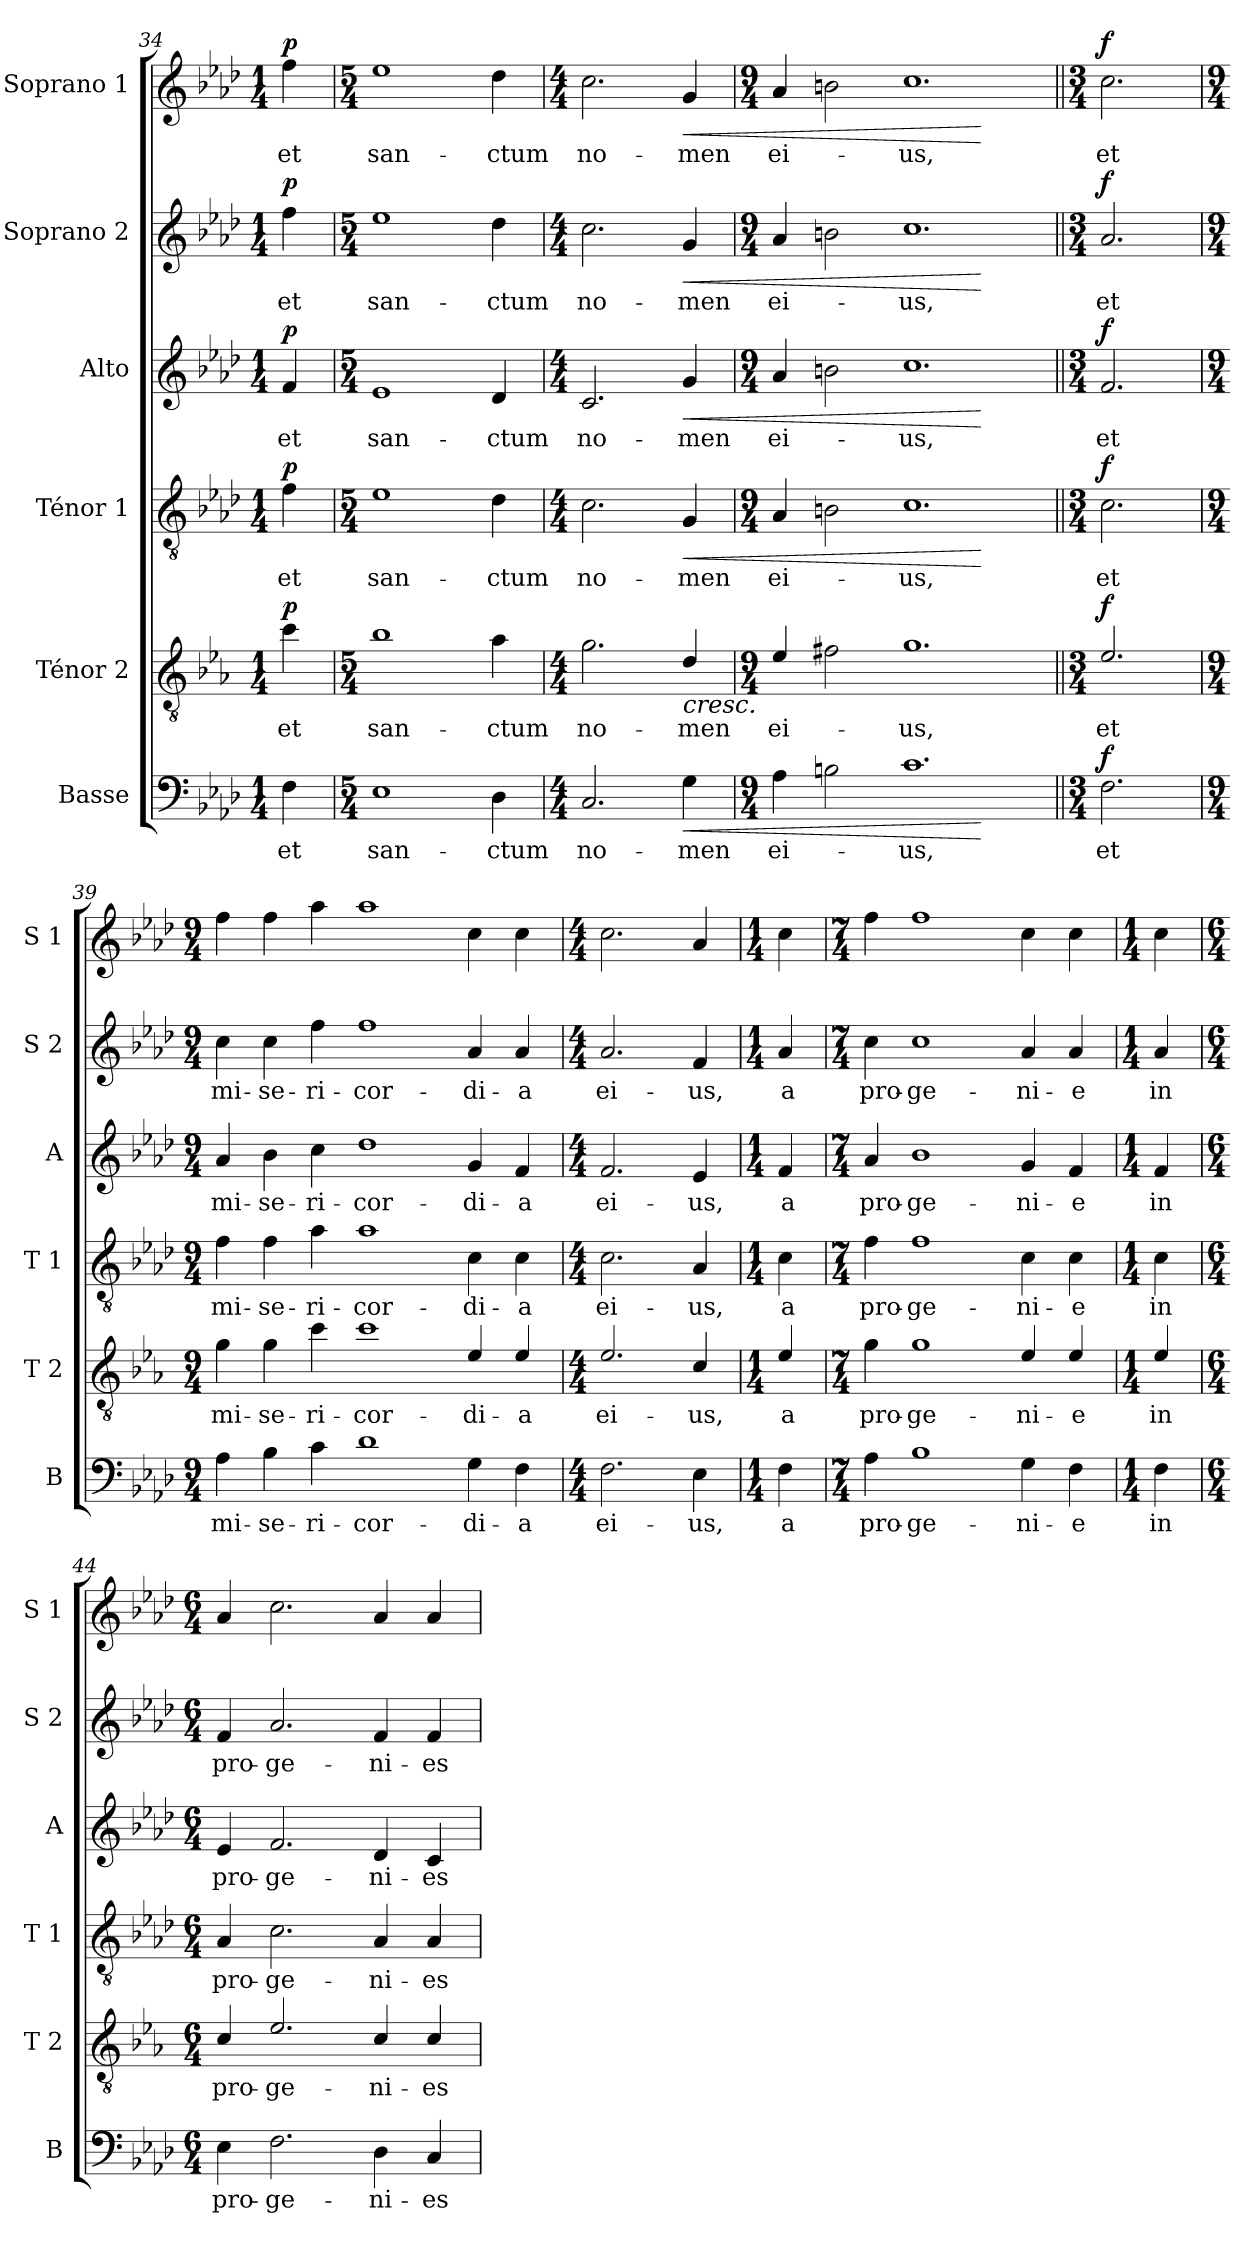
**kern	**text	**dynam	**kern	**text	**dynam	**kern	**text	**dynam	**kern	**text	**dynam	**kern	**text	**dynam	**kern	**text	**dynam
*part6	*part6	*part6	*part5	*part5	*part5	*part4	*part4	*part4	*part3	*part3	*part3	*part2	*part2	*part2	*part1	*part1	*part1
*staff6	*staff6	*staff6	*staff5	*staff5	*staff5	*staff4	*staff4	*staff4	*staff3	*staff3	*staff3	*staff2	*staff2	*staff2	*staff1	*staff1	*staff1
*I"Basse	*	*	*I"Ténor 2	*	*	*I"Ténor 1	*	*	*I"Alto	*	*	*I"Soprano 2	*	*	*I"Soprano 1	*	*
*I'B	*	*	*I'T 2	*	*	*I'T 1	*	*	*I'A	*	*	*I'S 2	*	*	*I'S 1	*	*
*clefF4	*	*	*clefGv2	*	*	*clefGv2	*	*	*clefG2	*	*	*clefG2	*	*	*clefG2	*	*
*	*	*	*ITrd4c7	*	*	*	*	*	*	*	*	*	*	*	*	*	*
*k[b-e-a-d-]	*	*	*k[b-e-a-d-]	*	*	*k[b-e-a-d-]	*	*	*k[b-e-a-d-]	*	*	*k[b-e-a-d-]	*	*	*k[b-e-a-d-]	*	*
*A-:	*	*	*A-:	*	*	*A-:	*	*	*A-:	*	*	*A-:	*	*	*A-:	*	*
*M1/4	*	*	*M1/4	*	*	*M1/4	*	*	*M1/4	*	*	*M1/4	*	*	*M1/4	*	*
=34	=34	=34	=34	=34	=34	=34	=34	=34	=34	=34	=34	=34	=34	=34	=34	=34	=34
!	!LO:LY:b	!	!	!LO:LY:b	!LO:DY:a	!	!LO:LY:b	!LO:DY:a	!	!LO:LY:b	!LO:DY:a	!	!LO:LY:b	!LO:DY:a	!	!LO:LY:b	!LO:DY:a
4F\	et	.	4f\	et	p	4f\	et	p	4f/	et	p	4ff\	et	p	4ff\	et	p
!!LO:PB:g=z
=35	=35	=35	=35	=35	=35	=35	=35	=35	=35	=35	=35	=35	=35	=35	=35	=35	=35
*M5/4	*	*	*M5/4	*	*	*M5/4	*	*	*M5/4	*	*	*M5/4	*	*	*M5/4	*	*
!	!LO:LY:b	!	!	!LO:LY:b	!	!	!LO:LY:b	!	!	!LO:LY:b	!	!	!LO:LY:b	!	!	!LO:LY:b	!
1E-	san-	.	1e-	san-	.	1e-	san-	.	1e-	san-	.	1ee-	san-	.	1ee-	san-	.
!	!LO:LY:b	!	!	!LO:LY:b	!	!	!LO:LY:b	!	!	!LO:LY:b	!	!	!LO:LY:b	!	!	!LO:LY:b	!
4D-\	-ctum	.	4d-\	-ctum	.	4d-\	-ctum	.	4d-/	-ctum	.	4dd-\	-ctum	.	4dd-\	-ctum	.
=36	=36	=36	=36	=36	=36	=36	=36	=36	=36	=36	=36	=36	=36	=36	=36	=36	=36
*M4/4	*	*	*M4/4	*	*	*M4/4	*	*	*M4/4	*	*	*M4/4	*	*	*M4/4	*	*
!	!LO:LY:b	!	!	!LO:LY:b	!	!	!LO:LY:b	!	!	!LO:LY:b	!	!	!LO:LY:b	!	!	!LO:LY:b	!
2.C/	no-	.	2.c\	no-	.	2.c\	no-	.	2.c/	no-	.	2.cc\	no-	.	2.cc\	no-	.
!	!LO:LY:b	!LO:HP:b	!	!LO:LY:b	!LO:HP:b	!	!LO:LY:b	!LO:HP:b	!	!LO:LY:b	!LO:HP:b	!	!LO:LY:b	!LO:HP:b	!	!LO:LY:b	!LO:HP:b
4G\	-men	<	4G/	-men	<	4G/	-men	<	4g/	-men	<	4g/	-men	<	4g/	-men	<
=37	=37	=37	=37	=37	=37	=37	=37	=37	=37	=37	=37	=37	=37	=37	=37	=37	=37
*M9/4	*	*	*M9/4	*	*	*M9/4	*	*	*M9/4	*	*	*M9/4	*	*	*M9/4	*	*
!	!LO:LY:b	!	!	!LO:LY:b	!	!	!LO:LY:b	!	!	!LO:LY:b	!	!	!LO:LY:b	!	!	!LO:LY:b	!
4A-\	ei-	.	4A-/	ei-	.	4A-/	ei-	.	4a-/	ei-	.	4a-/	ei-	.	4a-/	ei-	.
2Bn\	.	.	2Bn\	.	.	2Bn\	.	.	2bn\	.	.	2bn\	.	.	2bn\	.	.
!	!LO:LY:b	!	!	!LO:LY:b	!	!	!LO:LY:b	!	!	!LO:LY:b	!	!	!LO:LY:b	!	!	!LO:LY:b	!
1.c	-us,	.	1.c	-us,	.	1.c	-us,	.	1.cc	-us,	.	1.cc	-us,	.	1.cc	-us,	.
.	.	[	.	.	.	.	.	[	.	.	[	.	.	[	.	.	[
=38||	=38||	=38||	=38||	=38||	=38||	=38||	=38||	=38||	=38||	=38||	=38||	=38||	=38||	=38||	=38||	=38||	=38||
*M3/4	*	*	*M3/4	*	*	*M3/4	*	*	*M3/4	*	*	*M3/4	*	*	*M3/4	*	*
!	!LO:LY:b	!LO:DY:a	!	!LO:LY:b	!LO:DY:a	!	!LO:LY:b	!LO:DY:a	!	!LO:LY:b	!LO:DY:a	!	!LO:LY:b	!LO:DY:a	!	!LO:LY:b	!LO:DY:a
2.F\	et	f	2.A-/	et	f	2.c\	et	f	2.f/	et	f	2.a-/	et	f	2.cc\	et	f
.	.	.	.	.	[	.	.	.	.	.	.	.	.	.	.	.	.
=39	=39	=39	=39	=39	=39	=39	=39	=39	=39	=39	=39	=39	=39	=39	=39	=39	=39
*M9/4	*	*	*M9/4	*	*	*M9/4	*	*	*M9/4	*	*	*M9/4	*	*	*M9/4	*	*
!	!LO:LY:b	!	!	!LO:LY:b	!	!	!LO:LY:b	!	!	!LO:LY:b	!	!	!LO:LY:b	!	!	!	!
4A-\	mi-	.	4c\	mi-	.	4f\	mi-	.	4a-/	mi-	.	4cc\	mi-	.	4ff\	.	.
!	!LO:LY:b	!	!	!LO:LY:b	!	!	!LO:LY:b	!	!	!LO:LY:b	!	!	!LO:LY:b	!	!	!	!
4B-\	-se-	.	4c\	-se-	.	4f\	-se-	.	4b-\	-se-	.	4cc\	-se-	.	4ff\	.	.
!	!LO:LY:b	!	!	!LO:LY:b	!	!	!LO:LY:b	!	!	!LO:LY:b	!	!	!LO:LY:b	!	!	!	!
4c\	-ri-	.	4f\	-ri-	.	4a-\	-ri-	.	4cc\	-ri-	.	4ff\	-ri-	.	4aa-\	.	.
!	!LO:LY:b	!	!	!LO:LY:b	!	!	!LO:LY:b	!	!	!LO:LY:b	!	!	!LO:LY:b	!	!	!	!
1d-	-cor-	.	1f	-cor-	.	1a-	-cor-	.	1dd-	-cor-	.	1ff	-cor-	.	1aa-	.	.
!	!LO:LY:b	!	!	!LO:LY:b	!	!	!LO:LY:b	!	!	!LO:LY:b	!	!	!LO:LY:b	!	!	!	!
4G\	-di-	.	4A-/	-di-	.	4c\	-di-	.	4g/	-di-	.	4a-/	-di-	.	4cc\	.	.
!	!LO:LY:b	!	!	!LO:LY:b	!	!	!LO:LY:b	!	!	!LO:LY:b	!	!	!LO:LY:b	!	!	!	!
4F\	-a	.	4A-/	-a	.	4c\	-a	.	4f/	-a	.	4a-/	-a	.	4cc\	.	.
=40	=40	=40	=40	=40	=40	=40	=40	=40	=40	=40	=40	=40	=40	=40	=40	=40	=40
*M4/4	*	*	*M4/4	*	*	*M4/4	*	*	*M4/4	*	*	*M4/4	*	*	*M4/4	*	*
!	!LO:LY:b	!	!	!LO:LY:b	!	!	!LO:LY:b	!	!	!LO:LY:b	!	!	!LO:LY:b	!	!	!	!
2.F\	ei-	.	2.A-/	ei-	.	2.c\	ei-	.	2.f/	ei-	.	2.a-/	ei-	.	2.cc\	.	.
!	!LO:LY:b	!	!	!LO:LY:b	!	!	!LO:LY:b	!	!	!LO:LY:b	!	!	!LO:LY:b	!	!	!	!
4E-\	-us,	.	4F/	-us,	.	4A-/	-us,	.	4e-/	-us,	.	4f/	-us,	.	4a-/	.	.
=41	=41	=41	=41	=41	=41	=41	=41	=41	=41	=41	=41	=41	=41	=41	=41	=41	=41
*M1/4	*	*	*M1/4	*	*	*M1/4	*	*	*M1/4	*	*	*M1/4	*	*	*M1/4	*	*
!	!LO:LY:b	!	!	!LO:LY:b	!	!	!LO:LY:b	!	!	!LO:LY:b	!	!	!LO:LY:b	!	!	!	!
4F\	a	.	4A-/	a	.	4c\	a	.	4f/	a	.	4a-/	a	.	4cc\	.	.
=42	=42	=42	=42	=42	=42	=42	=42	=42	=42	=42	=42	=42	=42	=42	=42	=42	=42
*M7/4	*	*	*M7/4	*	*	*M7/4	*	*	*M7/4	*	*	*M7/4	*	*	*M7/4	*	*
!	!LO:LY:b	!	!	!LO:LY:b	!	!	!LO:LY:b	!	!	!LO:LY:b	!	!	!LO:LY:b	!	!	!	!
4A-\	pro-	.	4c\	pro-	.	4f\	pro-	.	4a-/	pro-	.	4cc\	pro-	.	4ff\	.	.
!	!LO:LY:b	!	!	!LO:LY:b	!	!	!LO:LY:b	!	!	!LO:LY:b	!	!	!LO:LY:b	!	!	!	!
1B-	-ge-	.	1c	-ge-	.	1f	-ge-	.	1b-	-ge-	.	1cc	-ge-	.	1ff	.	.
!	!LO:LY:b	!	!	!LO:LY:b	!	!	!LO:LY:b	!	!	!LO:LY:b	!	!	!LO:LY:b	!	!	!	!
4G\	-ni-	.	4A-/	-ni-	.	4c\	-ni-	.	4g/	-ni-	.	4a-/	-ni-	.	4cc\	.	.
!	!LO:LY:b	!	!	!LO:LY:b	!	!	!LO:LY:b	!	!	!LO:LY:b	!	!	!LO:LY:b	!	!	!	!
4F\	-e	.	4A-/	-e	.	4c\	-e	.	4f/	-e	.	4a-/	-e	.	4cc\	.	.
=43	=43	=43	=43	=43	=43	=43	=43	=43	=43	=43	=43	=43	=43	=43	=43	=43	=43
*M1/4	*	*	*M1/4	*	*	*M1/4	*	*	*M1/4	*	*	*M1/4	*	*	*M1/4	*	*
!	!LO:LY:b	!	!	!LO:LY:b	!	!	!LO:LY:b	!	!	!LO:LY:b	!	!	!LO:LY:b	!	!	!	!
4F\	in	.	4A-/	in	.	4c\	in	.	4f/	in	.	4a-/	in	.	4cc\	.	.
!!LO:LB:g=z
=44	=44	=44	=44	=44	=44	=44	=44	=44	=44	=44	=44	=44	=44	=44	=44	=44	=44
*M6/4	*	*	*M6/4	*	*	*M6/4	*	*	*M6/4	*	*	*M6/4	*	*	*M6/4	*	*
!	!LO:LY:b	!	!	!LO:LY:b	!	!	!LO:LY:b	!	!	!LO:LY:b	!	!	!LO:LY:b	!	!	!	!
4E-\	pro-	.	4F/	pro-	.	4A-/	pro-	.	4e-/	pro-	.	4f/	pro-	.	4a-/	.	.
!	!LO:LY:b	!	!	!LO:LY:b	!	!	!LO:LY:b	!	!	!LO:LY:b	!	!	!LO:LY:b	!	!	!	!
2.F\	-ge-	.	2.A-/	-ge-	.	2.c\	-ge-	.	2.f/	-ge-	.	2.a-/	-ge-	.	2.cc\	.	.
!	!LO:LY:b	!	!	!LO:LY:b	!	!	!LO:LY:b	!	!	!LO:LY:b	!	!	!LO:LY:b	!	!	!	!
4D-\	-ni-	.	4F/	-ni-	.	4A-/	-ni-	.	4d-/	-ni-	.	4f/	-ni-	.	4a-/	.	.
!	!LO:LY:b	!	!	!LO:LY:b	!	!	!LO:LY:b	!	!	!LO:LY:b	!	!	!LO:LY:b	!	!	!	!
4C/	-es	.	4F/	-es	.	4A-/	-es	.	4c/	-es	.	4f/	-es	.	4a-/	.	.
=	=	=	=	=	=	=	=	=	=	=	=	=	=	=	=	=	=
*-	*-	*-	*-	*-	*-	*-	*-	*-	*-	*-	*-	*-	*-	*-	*-	*-	*-
